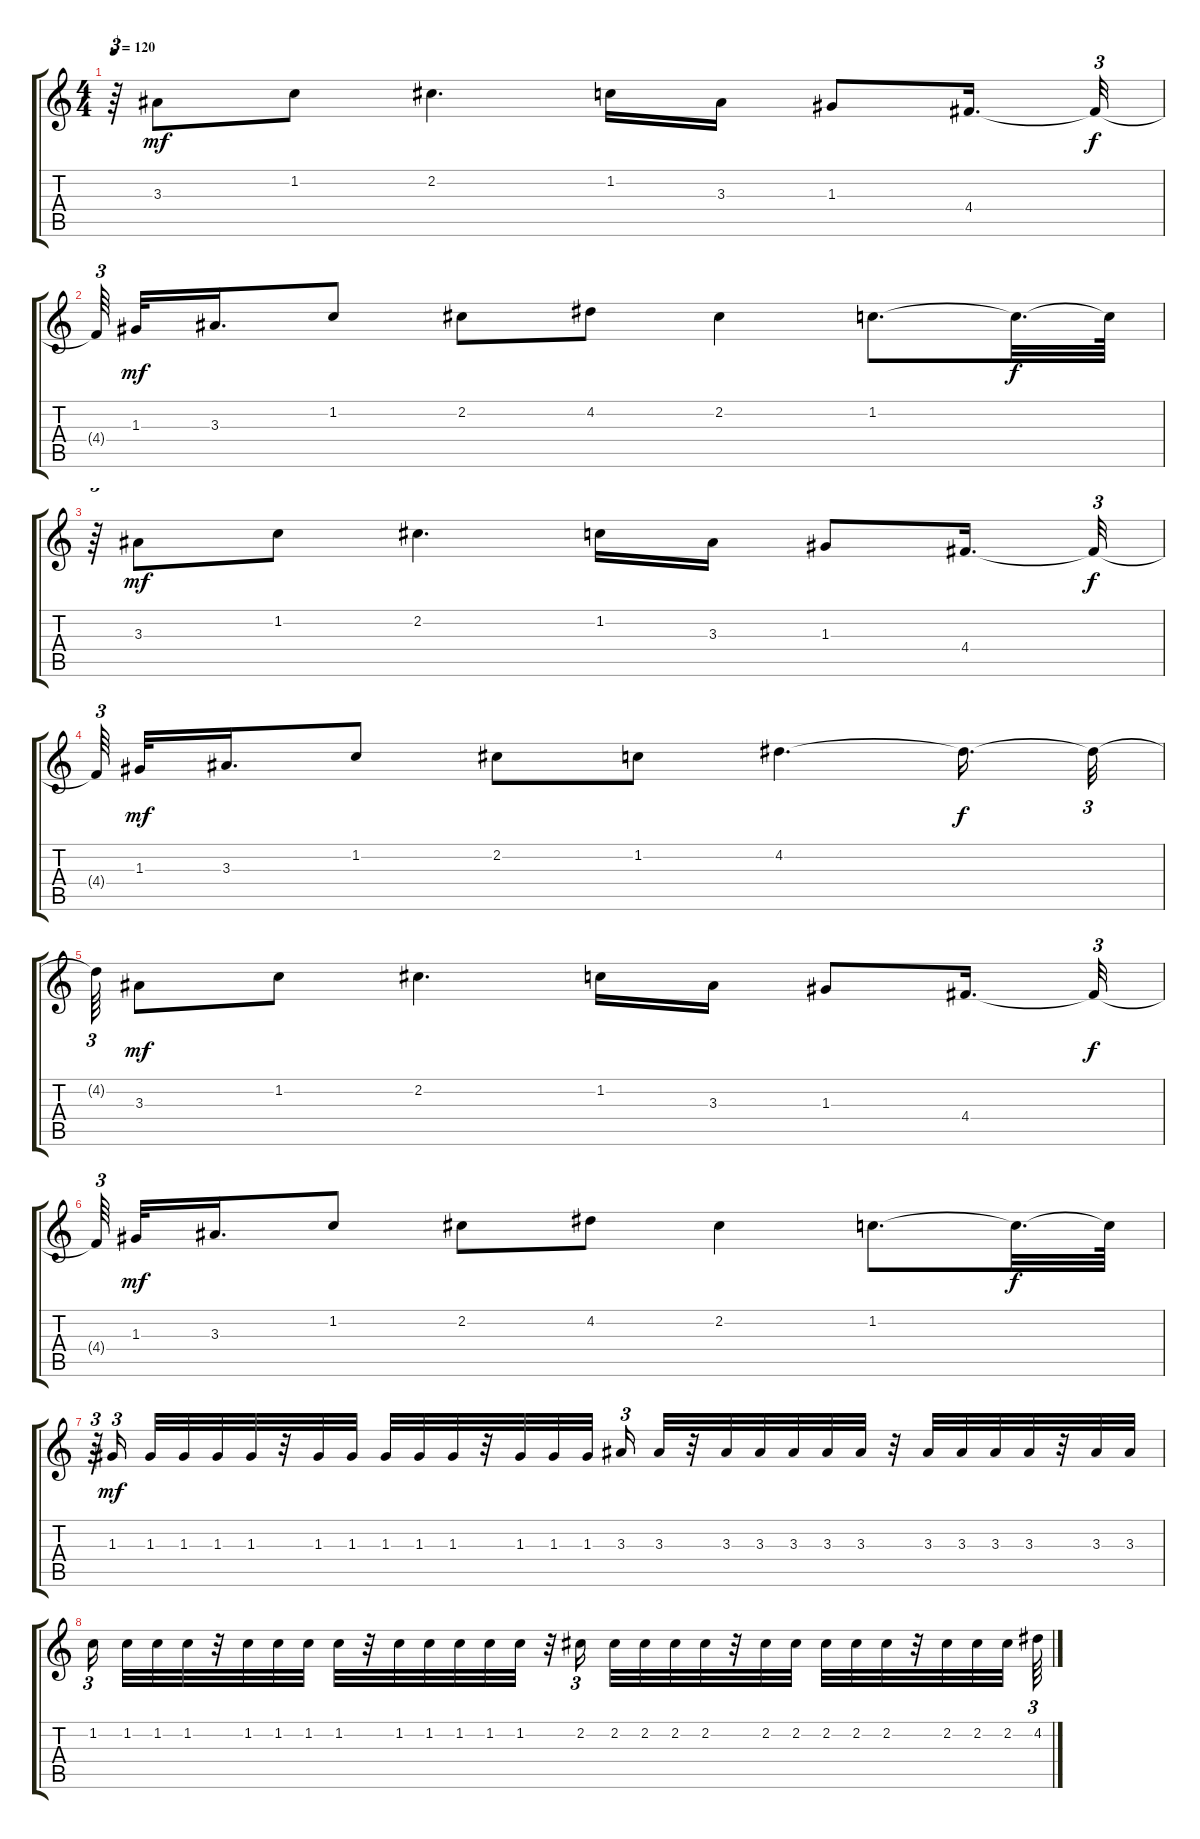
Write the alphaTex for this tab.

\track "" {instrument distortionguitar}
\staff {score tabs}
\tuning (E4 B3 G3 D3 A2 E2) {hide}
\ts (4 4)
\tempo 120
\clef g2
\ks c
r.64{tu (3 2) dy mf} 3.3.8 1.2.8 2.2.4{d} 1.2.16 3.3.16 1.3.8 4.4.16{d} 4.4{t}.32{tu (3 2) dy f} |
4.4{t}.64{tu (3 2) beam splitsecondary} 1.3.32{dy mf} 3.3.16{d} 1.2.8 2.2.8 4.2.8 2.2.4 1.2.8{d} 1.2{t}.32{d dy f} 1.2{t}.64 |
r.64{tu (3 2)} 3.3.8{dy mf} 1.2.8 2.2.4{d} 1.2.16 3.3.16 1.3.8 4.4.16{d} 4.4{t}.32{tu (3 2) dy f} |
4.4{t}.64{tu (3 2) beam splitsecondary} 1.3.32{dy mf} 3.3.16{d} 1.2.8 2.2.8 1.2.8 4.2.4{d} 4.2{t}.16{d dy f} 4.2{t}.32{tu (3 2)} |
4.2{t}.64{tu (3 2)} 3.3.8{dy mf} 1.2.8 2.2.4{d} 1.2.16 3.3.16 1.3.8 4.4.16{d} 4.4{t}.32{tu (3 2) dy f} |
4.4{t}.64{tu (3 2) beam splitsecondary} 1.3.32{dy mf} 3.3.16{d} 1.2.8 2.2.8 4.2.8 2.2.4 1.2.8{d} 1.2{t}.32{d dy f} 1.2{t}.64 |
r.64{tu (3 2)} 1.3.16{tu (3 2) dy mf beam splitsecondary} 1.3.32 1.3.32 1.3.32 1.3.32 r.32 1.3.32 1.3.32 1.3.32 1.3.32 1.3.32 r.32 1.3.32 1.3.32 1.3.32{beam splitsecondary} 3.3.16{tu (3 2)} 3.3.32 r.32 3.3.32 3.3.32 3.3.32 3.3.32 3.3.32 r.32 3.3.32 3.3.32 3.3.32 3.3.32 r.32 3.3.32 3.3.32 |
1.2.16{tu (3 2) beam splitsecondary} 1.2.32 1.2.32 1.2.32 r.32 1.2.32 1.2.32 1.2.32 1.2.32 r.32 1.2.32 1.2.32 1.2.32 1.2.32 1.2.32 r.32 2.2.16{tu (3 2) beam splitsecondary} 2.2.32 2.2.32 2.2.32 2.2.32 r.32 2.2.32 2.2.32 2.2.32 2.2.32 2.2.32 r.32 2.2.32 2.2.32 2.2.32{beam splitsecondary} 4.2.64{tu (3 2)}
